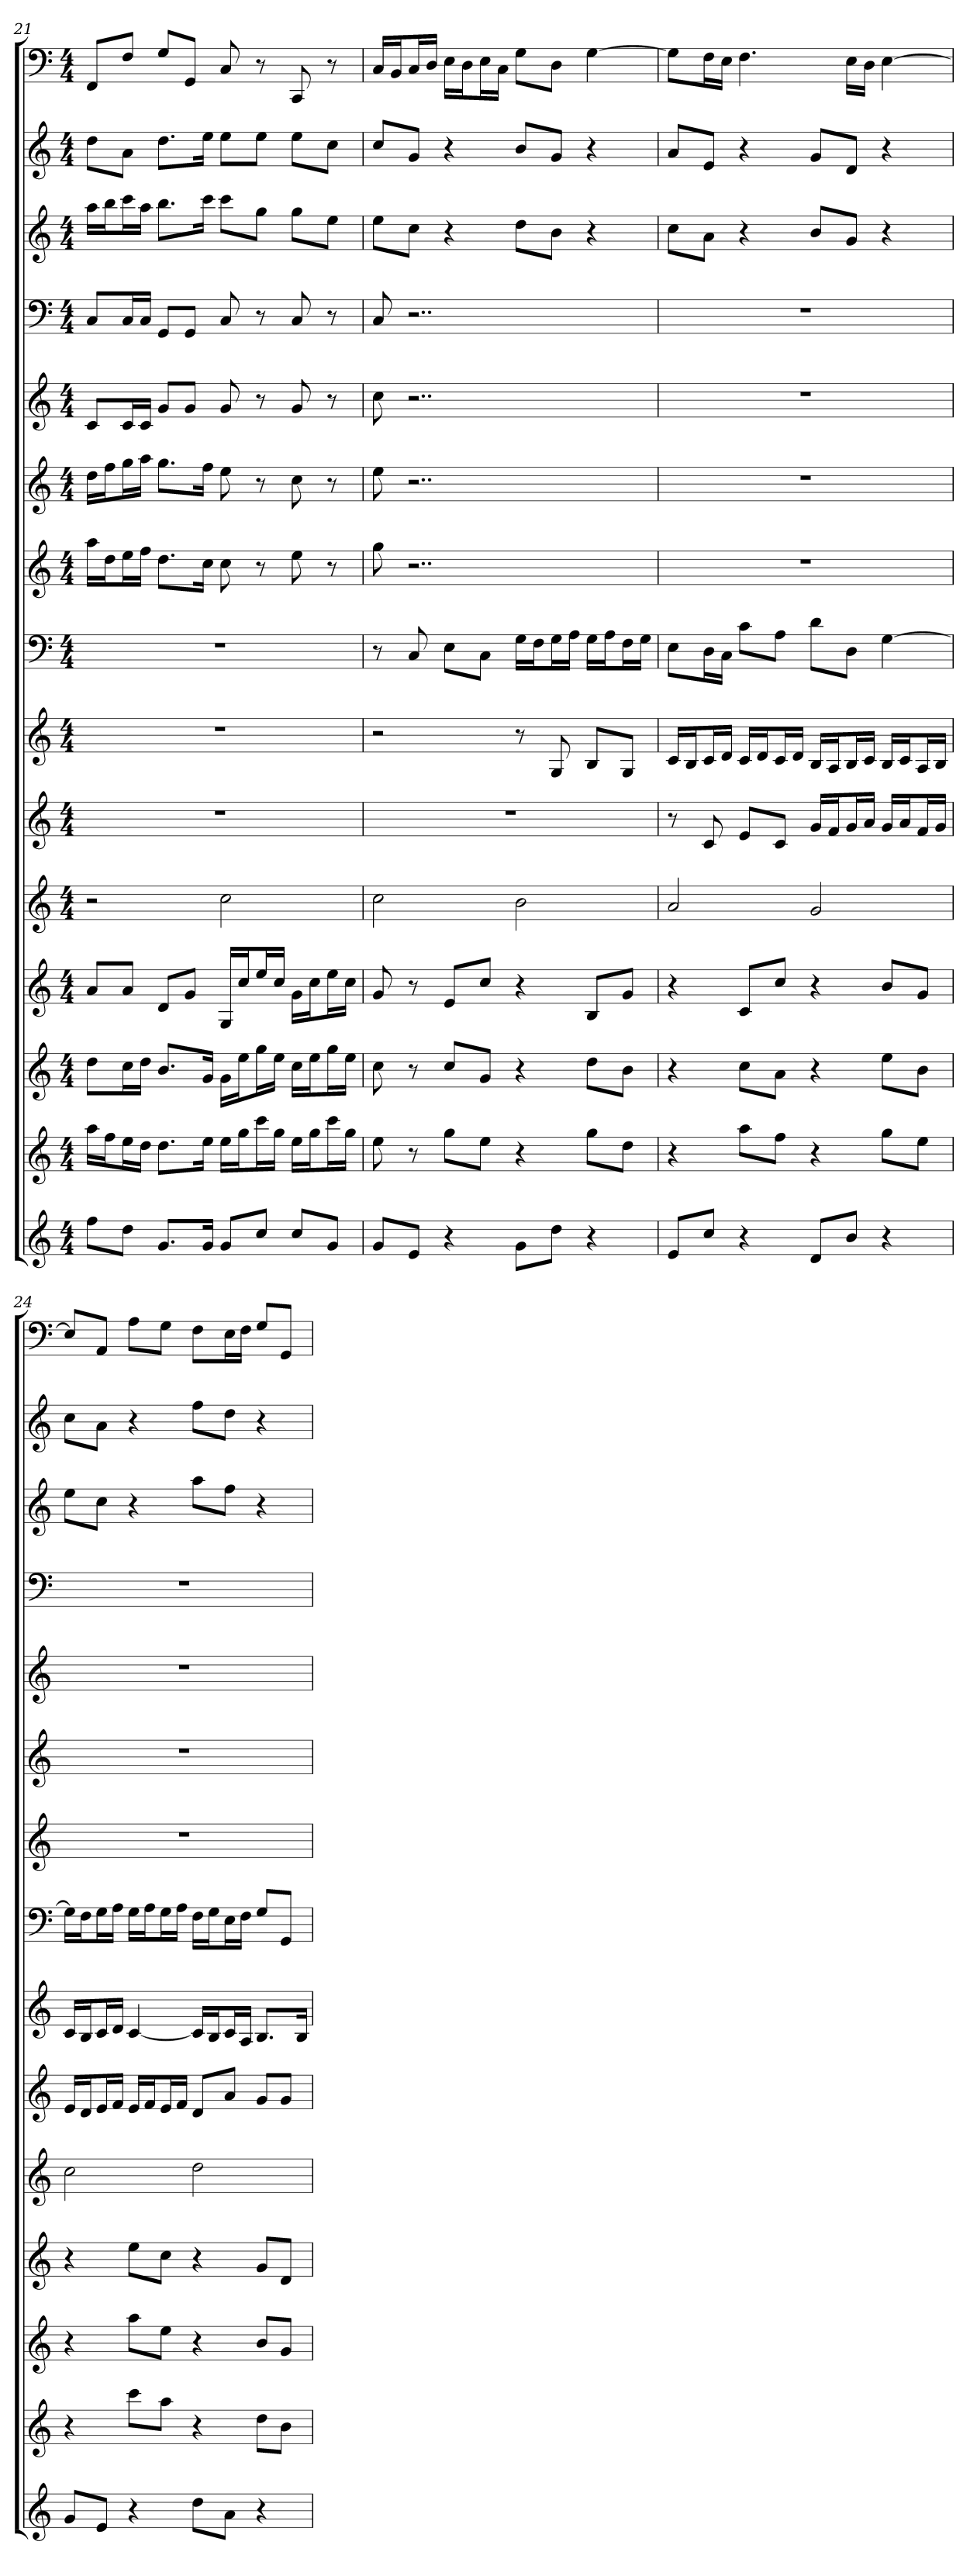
**kern	**kern	**kern	**kern	**kern	**kern	**kern	**kern	**kern	**kern	**kern	**kern	**kern	**kern	**kern
*part15	*part14	*part13	*part12	*part11	*part10	*part9	*part8	*part7	*part6	*part5	*part4	*part3	*part2	*part1
*staff15	*staff14	*staff13	*staff12	*staff11	*staff10	*staff9	*staff8	*staff7	*staff6	*staff5	*staff4	*staff3	*staff2	*staff1
*k[]	*k[]	*k[]	*k[]	*k[]	*k[]	*k[]	*k[]	*k[]	*k[]	*k[]	*k[]	*k[]	*k[]	*k[]
*C:	*C:	*C:	*C:	*C:	*C:	*C:	*C:	*C:	*C:	*C:	*C:	*C:	*C:	*C:
*M4/4	*M4/4	*M4/4	*M4/4	*M4/4	*M4/4	*M4/4	*M4/4	*M4/4	*M4/4	*M4/4	*M4/4	*M4/4	*M4/4	*M4/4
=21	=21	=21	=21	=21	=21	=21	=21	=21	=21	=21	=21	=21	=21	=21
8ffL	16aaLL	8ddL	8aL	2r	1r	1r	1r	16aaLL	16ddLL	8cL	8CL	16aaLL	8ddL	8FFL
.	16ffJ	.	.	.	.	.	.	16ddJ	16ffJ	.	.	16bbJ	.	.
8ddJ	16eeL	16ccL	8aJ	.	.	.	.	16eeL	16ggL	16cL	16CL	16cccL	8aJ	8FJ
.	16ddJJ	16ddJJ	.	.	.	.	.	16ffJJ	16aaJJ	16cJJ	16CJJ	16aaJJ	.	.
8.gL	8.ddL	8.bL	8dL	.	.	.	.	8.ddL	8.ggL	8gL	8GGL	8.bbL	8.ddL	8GL
.	.	.	8gJ	.	.	.	.	.	.	8gJ	8GGJ	.	.	8GGJ
16gJk	16eeJk	16gJk	.	.	.	.	.	16ccJk	16ffJk	.	.	16cccJk	16eeJk	.
8gL	16eeLL	16gLL	16GLL	2cc	.	.	.	8cc	8ee	8g	8C	8cccL	8eeL	8C
.	16ggJ	16eeJ	16ccJ	.	.	.	.	.	.	.	.	.	.	.
8ccJ	16cccL	16ggL	16eeL	.	.	.	.	8r	8r	8r	8r	8ggJ	8eeJ	8r
.	16ggJJ	16eeJJ	16ccJJ	.	.	.	.	.	.	.	.	.	.	.
8ccL	16eeLL	16ccLL	16gLL	.	.	.	.	8ee	8cc	8g	8C	8ggL	8eeL	8CC
.	16ggJ	16eeJ	16ccJ	.	.	.	.	.	.	.	.	.	.	.
8gJ	16cccL	16ggL	16eeL	.	.	.	.	8r	8r	8r	8r	8eeJ	8ccJ	8r
.	16ggJJ	16eeJJ	16ccJJ	.	.	.	.	.	.	.	.	.	.	.
=22	=22	=22	=22	=22	=22	=22	=22	=22	=22	=22	=22	=22	=22	=22
8gL	8ee	8cc	8g	2cc	1r	2r	8r	8gg	8ee	8cc	8C	8eeL	8ccL	16CLL
.	.	.	.	.	.	.	.	.	.	.	.	.	.	16BBJ
8eJ	8r	8r	8r	.	.	.	8C	2..r	2..r	2..r	2..r	8ccJ	8gJ	16CL
.	.	.	.	.	.	.	.	.	.	.	.	.	.	16DJJ
4r	8ggL	8ccL	8eL	.	.	.	8EL	.	.	.	.	4r	4r	16ELL
.	.	.	.	.	.	.	.	.	.	.	.	.	.	16DJ
.	8eeJ	8gJ	8ccJ	.	.	.	8CJ	.	.	.	.	.	.	16EL
.	.	.	.	.	.	.	.	.	.	.	.	.	.	16CJJ
8gL	4r	4r	4r	2b	.	8r	16GLL	.	.	.	.	8ddL	8bL	8GL
.	.	.	.	.	.	.	16FJ	.	.	.	.	.	.	.
8ddJ	.	.	.	.	.	8G	16GL	.	.	.	.	8bJ	8gJ	8DJ
.	.	.	.	.	.	.	16AJJ	.	.	.	.	.	.	.
4r	8ggL	8ddL	8BL	.	.	8BL	16GLL	.	.	.	.	4r	4r	[4G
.	.	.	.	.	.	.	16AJ	.	.	.	.	.	.	.
.	8ddJ	8bJ	8gJ	.	.	8GJ	16FL	.	.	.	.	.	.	.
.	.	.	.	.	.	.	16GJJ	.	.	.	.	.	.	.
=23	=23	=23	=23	=23	=23	=23	=23	=23	=23	=23	=23	=23	=23	=23
8eL	4r	4r	4r	2a	8r	16cLL	8EL	1r	1r	1r	1r	8ccL	8aL	8GL]
.	.	.	.	.	.	16BJ	.	.	.	.	.	.	.	.
8ccJ	.	.	.	.	8c	16cL	16DL	.	.	.	.	8aJ	8eJ	16FL
.	.	.	.	.	.	16dJJ	16CJJ	.	.	.	.	.	.	16EJJ
4r	8aaL	8ccL	8cL	.	8eL	16cLL	8cL	.	.	.	.	4r	4r	4.F
.	.	.	.	.	.	16dJ	.	.	.	.	.	.	.	.
.	8ffJ	8aJ	8ccJ	.	8cJ	16cL	8AJ	.	.	.	.	.	.	.
.	.	.	.	.	.	16dJJ	.	.	.	.	.	.	.	.
8dL	4r	4r	4r	2g	16gLL	16BLL	8dL	.	.	.	.	8bL	8gL	.
.	.	.	.	.	16fJ	16AJ	.	.	.	.	.	.	.	.
8bJ	.	.	.	.	16gL	16BL	8DJ	.	.	.	.	8gJ	8dJ	16ELL
.	.	.	.	.	16aJJ	16cJJ	.	.	.	.	.	.	.	16DJJ
4r	8ggL	8eeL	8bL	.	16gLL	16BLL	[4G	.	.	.	.	4r	4r	[4E
.	.	.	.	.	16aJ	16cJ	.	.	.	.	.	.	.	.
.	8eeJ	8bJ	8gJ	.	16fL	16AL	.	.	.	.	.	.	.	.
.	.	.	.	.	16gJJ	16BJJ	.	.	.	.	.	.	.	.
=24	=24	=24	=24	=24	=24	=24	=24	=24	=24	=24	=24	=24	=24	=24
8gL	4r	4r	4r	2cc	16eLL	16cLL	16GLL]	1r	1r	1r	1r	8eeL	8ccL	8EL]
.	.	.	.	.	16dJ	16BJ	16FJ	.	.	.	.	.	.	.
8eJ	.	.	.	.	16eL	16cL	16GL	.	.	.	.	8ccJ	8aJ	8AAJ
.	.	.	.	.	16fJJ	16dJJ	16AJJ	.	.	.	.	.	.	.
4r	8cccL	8aaL	8eeL	.	16eLL	[4c	16GLL	.	.	.	.	4r	4r	8AL
.	.	.	.	.	16fJ	.	16AJ	.	.	.	.	.	.	.
.	8aaJ	8eeJ	8ccJ	.	16eL	.	16GL	.	.	.	.	.	.	8GJ
.	.	.	.	.	16fJJ	.	16AJJ	.	.	.	.	.	.	.
8ddL	4r	4r	4r	2dd	8dL	16cLL]	16FLL	.	.	.	.	8aaL	8ffL	8FL
.	.	.	.	.	.	16BJ	16GJ	.	.	.	.	.	.	.
8aJ	.	.	.	.	8aJ	16cL	16EL	.	.	.	.	8ffJ	8ddJ	16EL
.	.	.	.	.	.	16AJJ	16FJJ	.	.	.	.	.	.	16FJJ
4r	8ddL	8bL	8gL	.	8gL	8.BL	8GL	.	.	.	.	4r	4r	8GL
.	8bJ	8gJ	8dJ	.	8gJ	.	8GGJ	.	.	.	.	.	.	8GGJ
.	.	.	.	.	.	16BJk	.	.	.	.	.	.	.	.
=	=	=	=	=	=	=	=	=	=	=	=	=	=	=
*-	*-	*-	*-	*-	*-	*-	*-	*-	*-	*-	*-	*-	*-	*-
